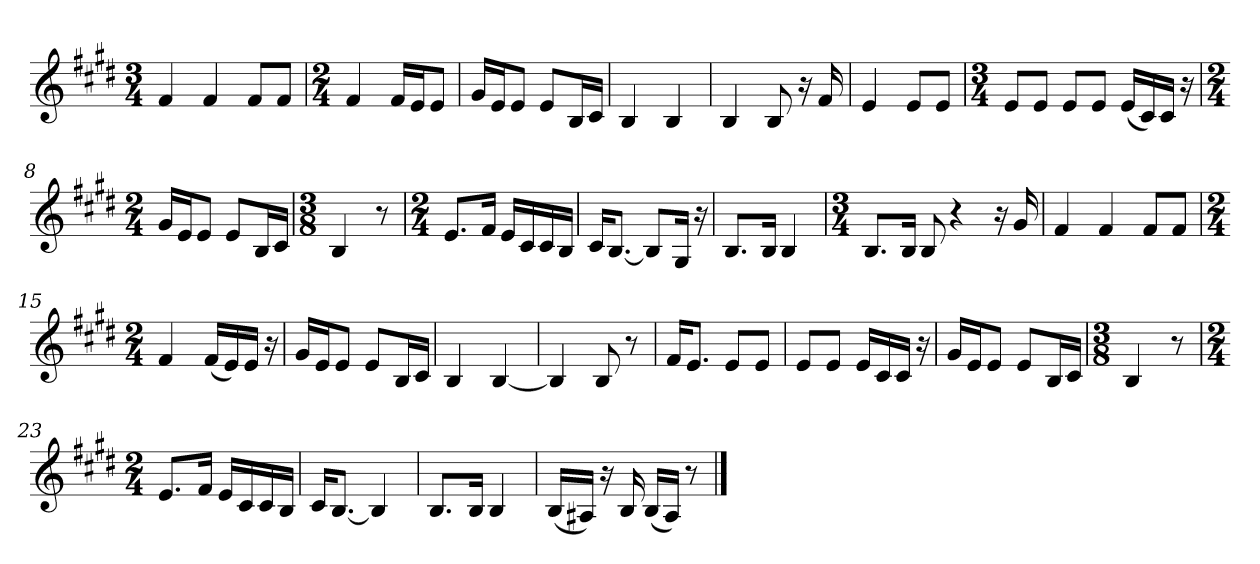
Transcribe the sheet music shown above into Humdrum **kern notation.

**kern
*part1
*staff1
*clefG2
*k[f#c#g#d#]
*M3/4
=1
4f#/
4f#/
8f#/L
8f#/J
=2
*M2/4
4f#/
16f#/LL
16e/J
8e/J
=3
16g#/LL
16e/J
8e/J
8e/L
16B/L
16c#/JJ
=4
4B/
4B/
=5
4B/
8B/
16r
16f#/
=6
4e/
8e/L
8e/J
=7
*M3/4
8e/L
8e/J
8e/L
8e/J
(16e/LL
16c#/)
16c#/JJ
16r
=8
*M2/4
16g#/LL
16e/J
8e/J
8e/L
16B/L
16c#/JJ
=9
*M3/8
4B/
8r
=10
*M2/4
8.e/L
16f#/Jk
16e/LL
16c#/
16c#/
16B/JJ
=11
16c#/KL
[8.B/J
8B/L]
16G#/Jk
16r
=12
8.B/L
16B/Jk
4B/
=13
*M3/4
8.B/L
16B/Jk
8B/
4r
16r
16g#/
=14
4f#/
4f#/
8f#/L
8f#/J
=15
*M2/4
4f#/
(16f#/LL
16e/)
16e/JJ
16r
=16
16g#/LL
16e/J
8e/J
8e/L
16B/L
16c#/JJ
=17
4B/
[4B/
=18
4B/]
8B/
8r
=19
16f#/KL
8.e/J
8e/L
8e/J
=20
8e/L
8e/J
16e/LL
16c#/
16c#/JJ
16r
=21
16g#/LL
16e/J
8e/J
8e/L
16B/L
16c#/JJ
=22
*M3/8
4B/
8r
=23
*M2/4
8.e/L
16f#/Jk
16e/LL
16c#/
16c#/
16B/JJ
=24
16c#/KL
[8.B/J
4B/]
=25
8.B/L
16B/Jk
4B/
=26
(16B/LL
16A#X/JJ)
16r
16B/
(16B/LL
16A#/JJ)
8r
==
*-
